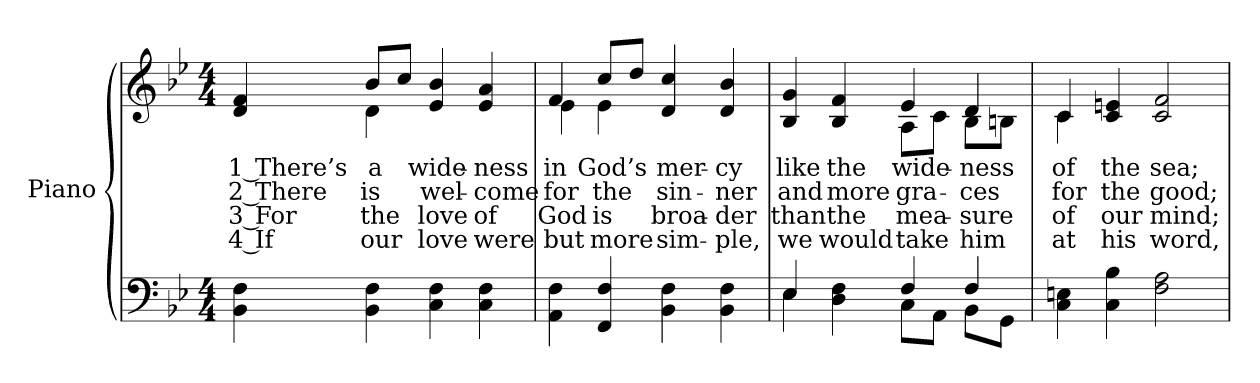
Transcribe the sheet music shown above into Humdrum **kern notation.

**kern	**kern	**text	**text	**text	**text
*part2	*part1	*part1	*part1	*part1	*part1
*staff2	*staff1	*staff1	*staff1	*staff1	*staff1
*I"Piano	*I"Piano	*	*	*	*
*I'Pno.	*I'Pno.	*	*	*	*
!!LO:PB:g=z
*clefF4	*clefG2	*	*	*	*
*k[b-e-]	*k[b-e-]	*	*	*	*
*B-:	*B-:	*	*	*	*
*M4/4	*M4/4	*	*	*	*
=1	=1	=1	=1	=1	=1
!	!	!LO:LY:b:color=#000000	!LO:LY:b:color=#000000	!LO:LY:b:color=#000000	!LO:LY:b:color=#000000
*	*^	*	*	*	*
4BB-i\ 4Fi	4di/ 4fi	4ryy	1 There’s	2 There	3 For	4 If
!	!	!	!LO:LY:b:color=#000000	!LO:LY:b:color=#000000	!LO:LY:b:color=#000000	!LO:LY:b:color=#000000
4BB-i\ 4Fi	8b-i/L	4di\	a	is	the	our
.	8cci/J	.	.	.	.	.
!	!	!	!LO:LY:b:color=#000000	!LO:LY:b:color=#000000	!LO:LY:b:color=#000000	!LO:LY:b:color=#000000
4Ci\ 4Fi	4e-i/ 4b-i	2ryy	wide-	wel-	love	love
!	!	!	!LO:LY:b:color=#000000	!LO:LY:b:color=#000000	!LO:LY:b:color=#000000	!LO:LY:b:color=#000000
4Ci\ 4Fi	4e-i/ 4ai	.	-ness	-come	of	were
=2	=2	=2	=2	=2	=2	=2
!	!	!	!LO:LY:b:color=#000000	!LO:LY:b:color=#000000	!LO:LY:b:color=#000000	!LO:LY:b:color=#000000
4AAi\ 4Fi	4fi/	4e-i\	in	for	God	but
!	!	!	!LO:LY:b:color=#000000	!LO:LY:b:color=#000000	!LO:LY:b:color=#000000	!LO:LY:b:color=#000000
4FFi/ 4Fi	8cci/L	4e-i\	God’s	the	is	more
.	8ddi/J	.	.	.	.	.
!	!	!	!LO:LY:b:color=#000000	!LO:LY:b:color=#000000	!LO:LY:b:color=#000000	!LO:LY:b:color=#000000
4BB-i\ 4Fi	4di/ 4cci	2ryy	mer-	sin-	broa-	-sim-
!	!	!	!LO:LY:b:color=#000000	!LO:LY:b:color=#000000	!LO:LY:b:color=#000000	!LO:LY:b:color=#000000
4BB-i\ 4Fi	4di/ 4b-i	.	-cy	-ner	-der	ple,
=3	=3	=3	=3	=3	=3	=3
*^	*	*	*	*	*	*
!	!	!	!	!LO:LY:b:color=#000000	!LO:LY:b:color=#000000	!LO:LY:b:color=#000000	!LO:LY:b:color=#000000
4E-i/	4E-i\	4B-i/ 4gi	2ryy	like	and	than	we
!	!	!	!	!LO:LY:b:color=#000000	!LO:LY:b:color=#000000	!LO:LY:b:color=#000000	!LO:LY:b:color=#000000
4Di\ 4Fi	4ryy	4B-i/ 4fi	.	the	more	the	would
!	!	!	!	!LO:LY:b:color=#000000	!LO:LY:b:color=#000000	!LO:LY:b:color=#000000	!LO:LY:b:color=#000000
4Fi/	8Ci\L	4e-i/	8Ai\L	wide-	gra-	mea-	-take
.	8AAi\J	.	8ci\J	.	.	.	.
!	!	!	!	!LO:LY:b:color=#000000	!LO:LY:b:color=#000000	!LO:LY:b:color=#000000	!LO:LY:b:color=#000000
4Fi/	8BB-i\L	4di/	8B-i\L	-ness	-ces	sure	him
.	8GGi\J	.	8Bni\J	.	.	.	.
*v	*v	*	*	*	*	*	*
!!LO:LB:g=z	!!
=4	=4	=4	=4	=4	=4	=4
*^	*	*	*	*	*	*
!	!	!	!	!LO:LY:b:color=#000000	!LO:LY:b:color=#000000	!LO:LY:b:color=#000000	!LO:LY:b:color=#000000
*v	*v	*	*	*	*	*	*
4Ci\ 4Eni	4ci/	4ci\	of	for	of	at
!	!	!	!LO:LY:b:color=#000000	!LO:LY:b:color=#000000	!LO:LY:b:color=#000000	!LO:LY:b:color=#000000
4Ci\ 4B-i	4ci/ 4eni	2.ryy	the	the	our	his
!	!	!	!LO:LY:b:color=#000000	!LO:LY:b:color=#000000	!LO:LY:b:color=#000000	!LO:LY:b:color=#000000
2Fi\ 2Ai	2ci/ 2fi	.	sea;	good;	mind;	word,
*	*v	*v	*	*	*	*
=	=	=	=	=	=
*-	*-	*-	*-	*-	*-
